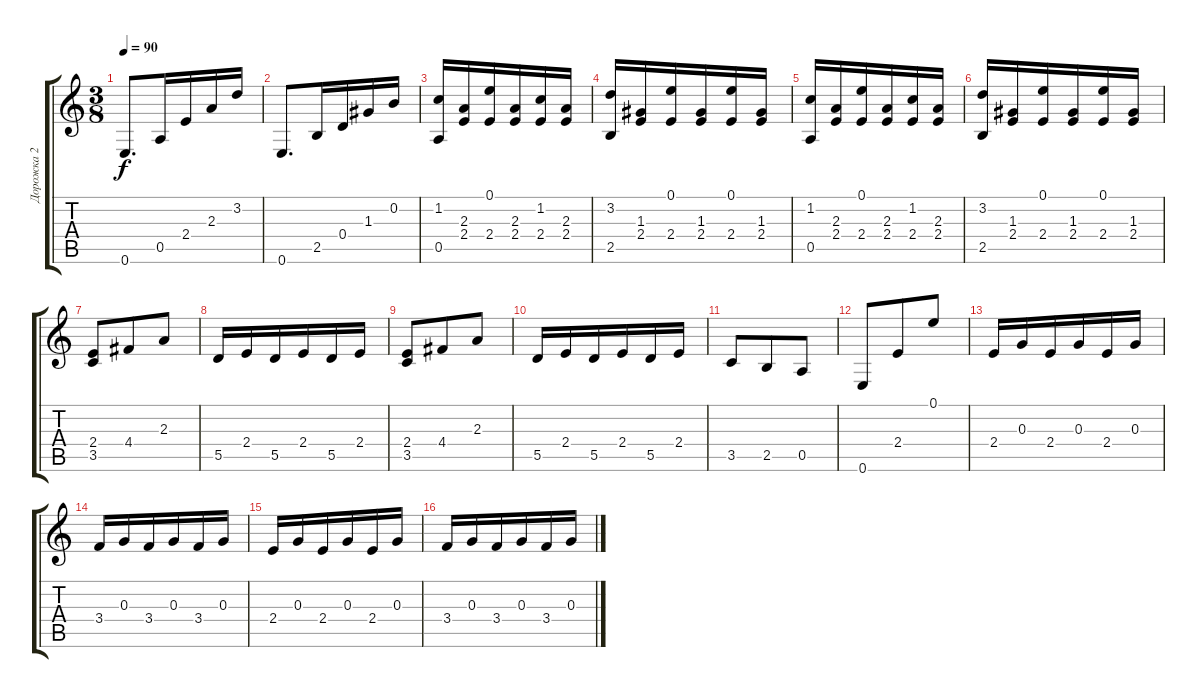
\track ("Дорожка 2" "Дорожка 2") {instrument acousticguitarsteel}
\staff {score tabs}
\tuning (E4 B3 G3 D3 A2 E2) {hide}
\ts (3 8)
\tempo 90
\clef g2
\ks c
0.6.8{d dy f} 0.5.16 2.4.16 2.3.16 3.2.16 |
0.6.8{d} 2.5.16 0.4.16 1.3.16 0.2.16 |
(1.2 0.5).16 (2.3 2.4).16 (0.1 2.4).16 (2.3 2.4).16 (1.2 2.4).16 (2.3 2.4).16 |
(3.2 2.5).16 (1.3 2.4).16 (0.1 2.4).16 (1.3 2.4).16 (0.1 2.4).16 (1.3 2.4).16 |
(1.2 0.5).16 (2.3 2.4).16 (0.1 2.4).16 (2.3 2.4).16 (1.2 2.4).16 (2.3 2.4).16 |
(3.2 2.5).16 (1.3 2.4).16 (0.1 2.4).16 (1.3 2.4).16 (0.1 2.4).16 (1.3 2.4).16 |
(2.4 3.5).8 4.4.8 2.3.8 |
5.5.16 2.4.16 5.5.16 2.4.16 5.5.16 2.4.16 |
(2.4 3.5).8 4.4.8 2.3.8 |
5.5.16 2.4.16 5.5.16 2.4.16 5.5.16 2.4.16 |
3.5.8 2.5.8 0.5.8 |
0.6.8 2.4.8 0.1.8 |
2.4.16 0.3.16 2.4.16 0.3.16 2.4.16 0.3.16 |
3.4.16 0.3.16 3.4.16 0.3.16 3.4.16 0.3.16 |
2.4.16 0.3.16 2.4.16 0.3.16 2.4.16 0.3.16 |
3.4.16 0.3.16 3.4.16 0.3.16 3.4.16 0.3.16
